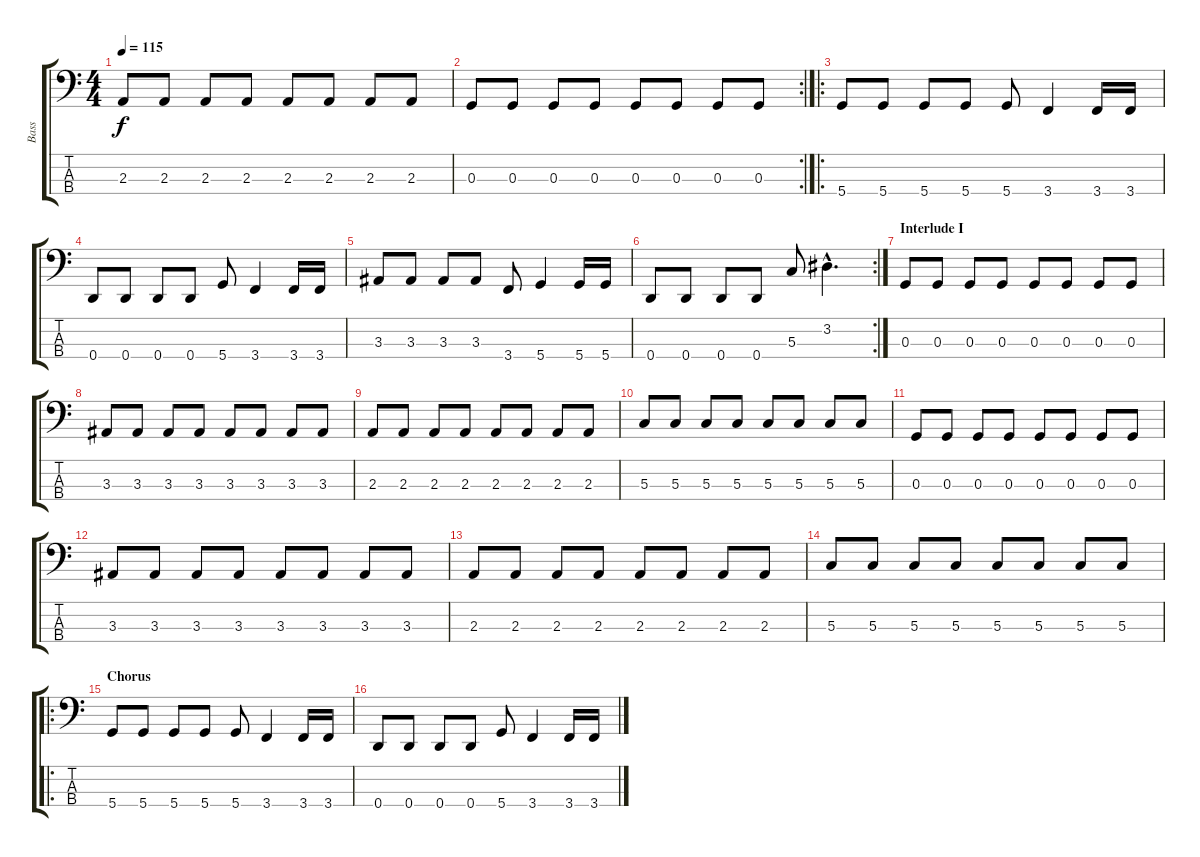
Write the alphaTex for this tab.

\track ("Bass" "Bass") {instrument electricbassfinger}
\staff {score tabs}
\tuning (F2 C2 G1 D1) {hide}
\ts (4 4)
\tempo 115
\clef f4
\ks c
2.3.8{dy f} 2.3.8 2.3.8 2.3.8 2.3.8 2.3.8 2.3.8 2.3.8 |
\rc 2
0.3.8 0.3.8 0.3.8 0.3.8 0.3.8 0.3.8 0.3.8 0.3.8 |
\ro
5.4.8 5.4.8 5.4.8 5.4.8 5.4.8 3.4.4 3.4.16 3.4.16 |
0.4.8 0.4.8 0.4.8 0.4.8 5.4.8 3.4.4 3.4.16 3.4.16 |
3.3.8 3.3.8 3.3.8 3.3.8 3.4.8 5.4.4 5.4.16 5.4.16 |
\rc 2
0.4.8 0.4.8 0.4.8 0.4.8 5.3.8 3.2{hac}.4{d} |
\section ("" "Interlude I")
0.3.8 0.3.8 0.3.8 0.3.8 0.3.8 0.3.8 0.3.8 0.3.8 |
3.3.8 3.3.8 3.3.8 3.3.8 3.3.8 3.3.8 3.3.8 3.3.8 |
2.3.8 2.3.8 2.3.8 2.3.8 2.3.8 2.3.8 2.3.8 2.3.8 |
5.3.8 5.3.8 5.3.8 5.3.8 5.3.8 5.3.8 5.3.8 5.3.8 |
0.3.8 0.3.8 0.3.8 0.3.8 0.3.8 0.3.8 0.3.8 0.3.8 |
3.3.8 3.3.8 3.3.8 3.3.8 3.3.8 3.3.8 3.3.8 3.3.8 |
2.3.8 2.3.8 2.3.8 2.3.8 2.3.8 2.3.8 2.3.8 2.3.8 |
5.3.8 5.3.8 5.3.8 5.3.8 5.3.8 5.3.8 5.3.8 5.3.8 |
\ro
\section ("" "Chorus")
5.4.8 5.4.8 5.4.8 5.4.8 5.4.8 3.4.4 3.4.16 3.4.16 |
0.4.8 0.4.8 0.4.8 0.4.8 5.4.8 3.4.4 3.4.16 3.4.16
